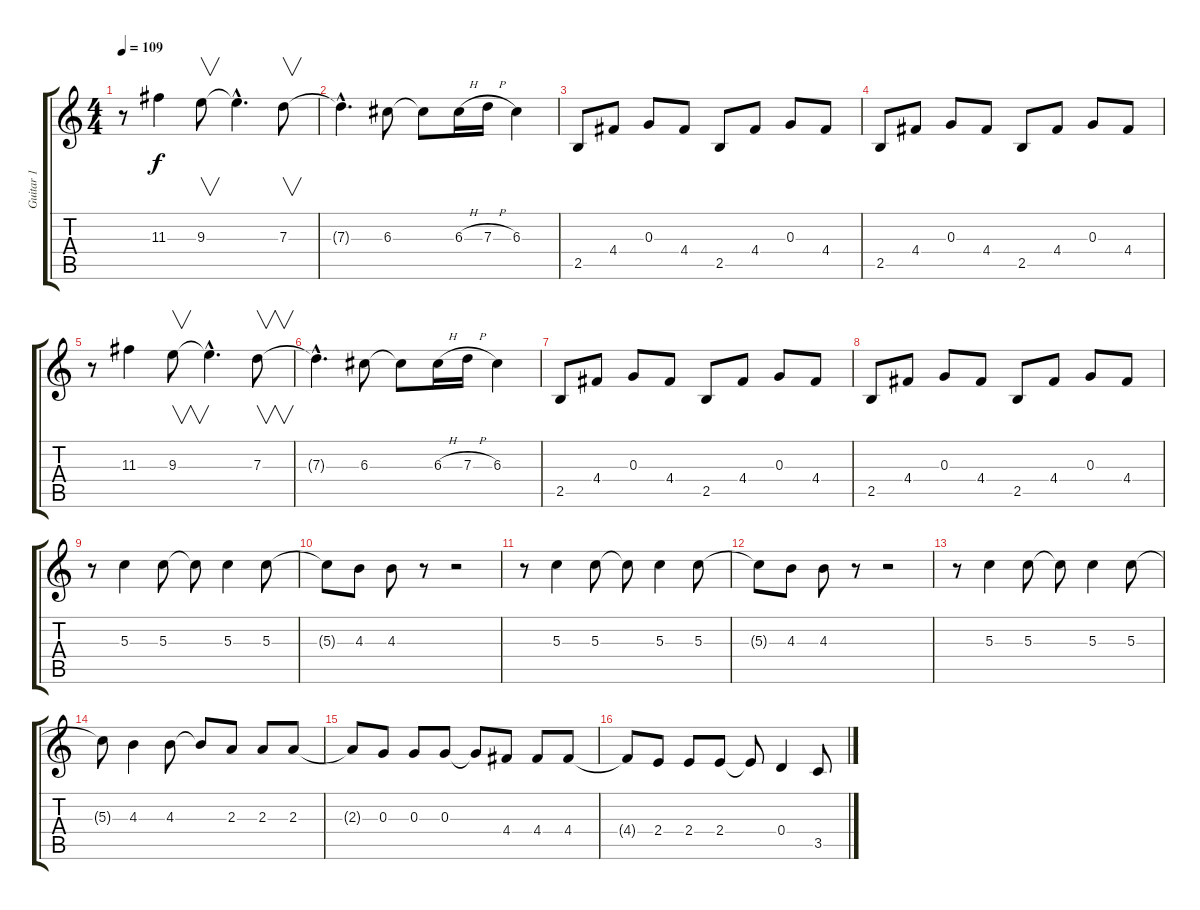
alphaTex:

\track ("Guitar 1" "Guitar 1") {instrument acousticguitarnylon}
\staff {score tabs}
\tuning (E4 B3 G3 D3 A2 E2) {hide}
\ts (4 4)
\tempo 109
\clef g2
\ks c
r.8{dy f} 11.3.4 9.3.8{v} 9.3{hac t}.4{d} 7.3.8{v} |
7.3{hac t}.4{d} 6.3.8 6.3{t}.8 6.3{h}.16 7.3{h}.16 6.3.4 |
2.5.8 4.4.8 0.3.8 4.4.8 2.5.8 4.4.8 0.3.8 4.4.8 |
2.5.8 4.4.8 0.3.8 4.4.8 2.5.8 4.4.8 0.3.8 4.4.8 |
r.8 11.3.4 9.3.8{v} 9.3{hac t}.4{d} 7.3.8{v} |
7.3{hac t}.4{d} 6.3.8 6.3{t}.8 6.3{h}.16 7.3{h}.16 6.3.4 |
2.5.8 4.4.8 0.3.8 4.4.8 2.5.8 4.4.8 0.3.8 4.4.8 |
2.5.8 4.4.8 0.3.8 4.4.8 2.5.8 4.4.8 0.3.8 4.4.8 |
r.8 5.3.4 5.3.8 5.3{t}.8 5.3.4 5.3.8 |
5.3{t}.8 4.3.8 4.3.8 r.8 r.2 |
r.8 5.3.4 5.3.8 5.3{t}.8 5.3.4 5.3.8 |
5.3{t}.8 4.3.8 4.3.8 r.8 r.2 |
r.8 5.3.4 5.3.8 5.3{t}.8 5.3.4 5.3.8 |
5.3{t}.8 4.3.4 4.3.8 4.3{t}.8 2.3.8 2.3.8 2.3.8 |
2.3{t}.8 0.3.8 0.3.8 0.3.8 0.3{t}.8 4.4.8 4.4.8 4.4.8 |
4.4{t}.8 2.4.8 2.4.8 2.4.8 2.4{t}.8 0.4.4 3.5.8
